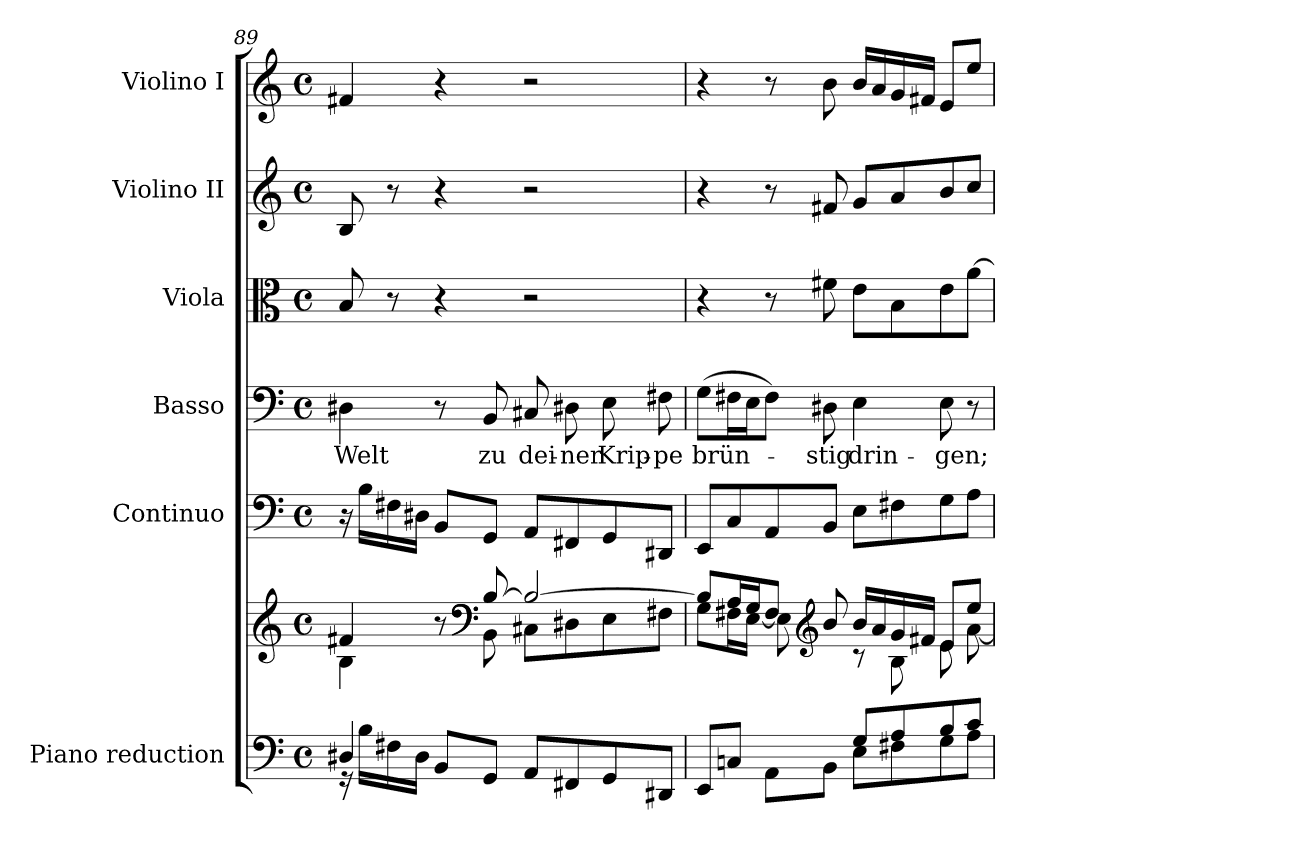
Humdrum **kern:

**kern	**kern	**kern	**dynam	**kern	**text	**kern	**dynam	**kern	**dynam	**kern	**dynam
*part6	*part6	*part5	*part5	*part4	*part4	*part3	*part3	*part2	*part2	*part1	*part1
*staff7	*staff6	*staff5	*staff5	*staff4	*staff4	*staff3	*staff3	*staff2	*staff2	*staff1	*staff1
*I"Piano reduction	*	*I"Continuo	*	*I"Basso	*	*I"Viola	*	*I"Violino II	*	*I"Violino I	*
*I'Pno	*	*	*	*	*	*I'Vla	*	*I'Vln	*	*I'Vln	*
*clefF4	*clefG2	*clefF4	*	*clefF4	*	*clefC3	*	*clefG2	*	*clefG2	*
*k[]	*k[]	*k[]	*	*k[]	*	*k[]	*	*k[]	*	*k[]	*
*M4/4	*M4/4	*M4/4	*	*M4/4	*	*M4/4	*	*M4/4	*	*M4/4	*
*met(c)	*met(c)	*met(c)	*	*met(c)	*	*met(c)	*	*met(c)	*	*met(c)	*
=89	=89	=89	=89	=89	=89	=89	=89	=89	=89	=89	=89
*^	*^	*	*	*	*	*	*	*	*	*	*
!	!	!	!	!	!	!	!LO:LY:b	!	!	!	!	!	!
4D#X/	16r	4f#X/	4B\	16r	.	4D#X\	Welt	8B/	.	8B/	.	4f#X/	.
.	16B\LL	.	.	16B\LL	.	.	.	.	.	.	.	.	.
.	16F#X\	.	.	16F#X\	.	.	.	8r	.	8r	.	.	.
.	16D#\JJ	.	.	16D#X\JJ	.	.	.	.	.	.	.	.	.
8BB/L	4ryy	8r	8ryy	8BB/L	.	8r	.	4r	.	4r	.	4r	.
*	*	*clefF4	*	*	*	*	*	*	*	*	*	*	*
!	!	!	!	!	!	!	!LO:LY:b	!	!	!	!	!	!
8GG/J	.	[8B/	8BB\	8GG/J	.	8BB/	zu	.	.	.	.	.	.
!	!	!	!	!	!	!	!LO:LY:b	!	!	!	!	!	!
8AA/L	2ryy	2B/_	8C#X\L	8AA/L	.	8C#X/	dei-	2r	.	2r	.	2r	.
!	!	!	!	!	!	!	!LO:LY:b	!	!	!	!	!	!
8FF#X/	.	.	8D#X\	8FF#X/	.	8D#X\	-ner	.	.	.	.	.	.
!	!	!	!	!	!	!	!LO:LY:b	!	!	!	!	!	!
8GG/	.	.	8E\	8GG/	.	8E\	Krip-	.	.	.	.	.	.
!	!	!	!	!	!	!	!LO:LY:b	!	!	!	!	!	!
8DD#X/J	.	.	8F#X\J	8DD#X/J	.	8F#X\	-pe	.	.	.	.	.	.
=90	=90	=90	=90	=90	=90	=90	=90	=90	=90	=90	=90	=90	=90
*	*^	*	*	*	*	*	*	*	*	*	*	*	*
!	!	!	!	!	!	!	!	!LO:LY:b	!	!	!	!	!	!
4.ryy	4ryy	8EE/L	8B/L]	8G\L	8EE/L	.	(8G\L	brün-	4r	.	4r	.	4r	.
.	.	8Cn/J	16A/L	16F#X\L	8C/	.	16F#X\L	.	.	.	.	.	.	.
.	.	.	16G/J	[16E\JJ	.	.	16E\J	.	.	.	.	.	.	.
.	4ryy	8AA\L	8F#/J	8E\L]	8AA/	.	8F#\J)	.	8r	.	8r	.	8r	.
*	*	*	*clefG2	*	*	*	*	*	*	*	*	*	*	*
!	!	!	!	!	!	!	!	!LO:LY:b	!	!LO:DY:b	!	!LO:DY:b	!	!LO:DY:b
8D#X/J	.	8BB\J	8b/	8ryy	8BB/J	.	8D#X\	-stig	8f#X\	other-dynamics	8f#X/	other-dynamics	8b\	other-dynamics
!	!	!	!	!	!	!LO:DY:a	!	!LO:LY:b	!	!	!	!	!	!
2ryy	8G/L	8E\L	16b/LL	8r	8E\L	other-dynamics	4E\	drin-	8e\L	.	8g/L	.	16b/LL	.
.	.	.	16a/	.	.	.	.	.	.	.	.	.	16a/	.
.	8A/	8F#X\	16g/	8B\L	8F#X\	.	.	.	8B\	.	8a/	.	16g/	.
.	.	.	16f#X/JJ	.	.	.	.	.	.	.	.	.	16f#X/JJ	.
!	!	!	!	!	!	!	!	!LO:LY:b	!	!	!	!	!	!
.	8B/	8G\	8e/L	8e\	8G\	.	8E\	-gen;	8e\	.	8b/	.	8e/L	.
.	8c/J	8A\J	8ee/J	[8a\J	8A\J	.	8r	.	[8a\J	.	8cc/J	.	8ee/J	.
*v	*v	*v	*	*	*	*	*	*	*	*	*	*	*	*
*	*v	*v	*	*	*	*	*	*	*	*	*	*
=	=	=	=	=	=	=	=	=	=	=	=
*-	*-	*-	*-	*-	*-	*-	*-	*-	*-	*-	*-
